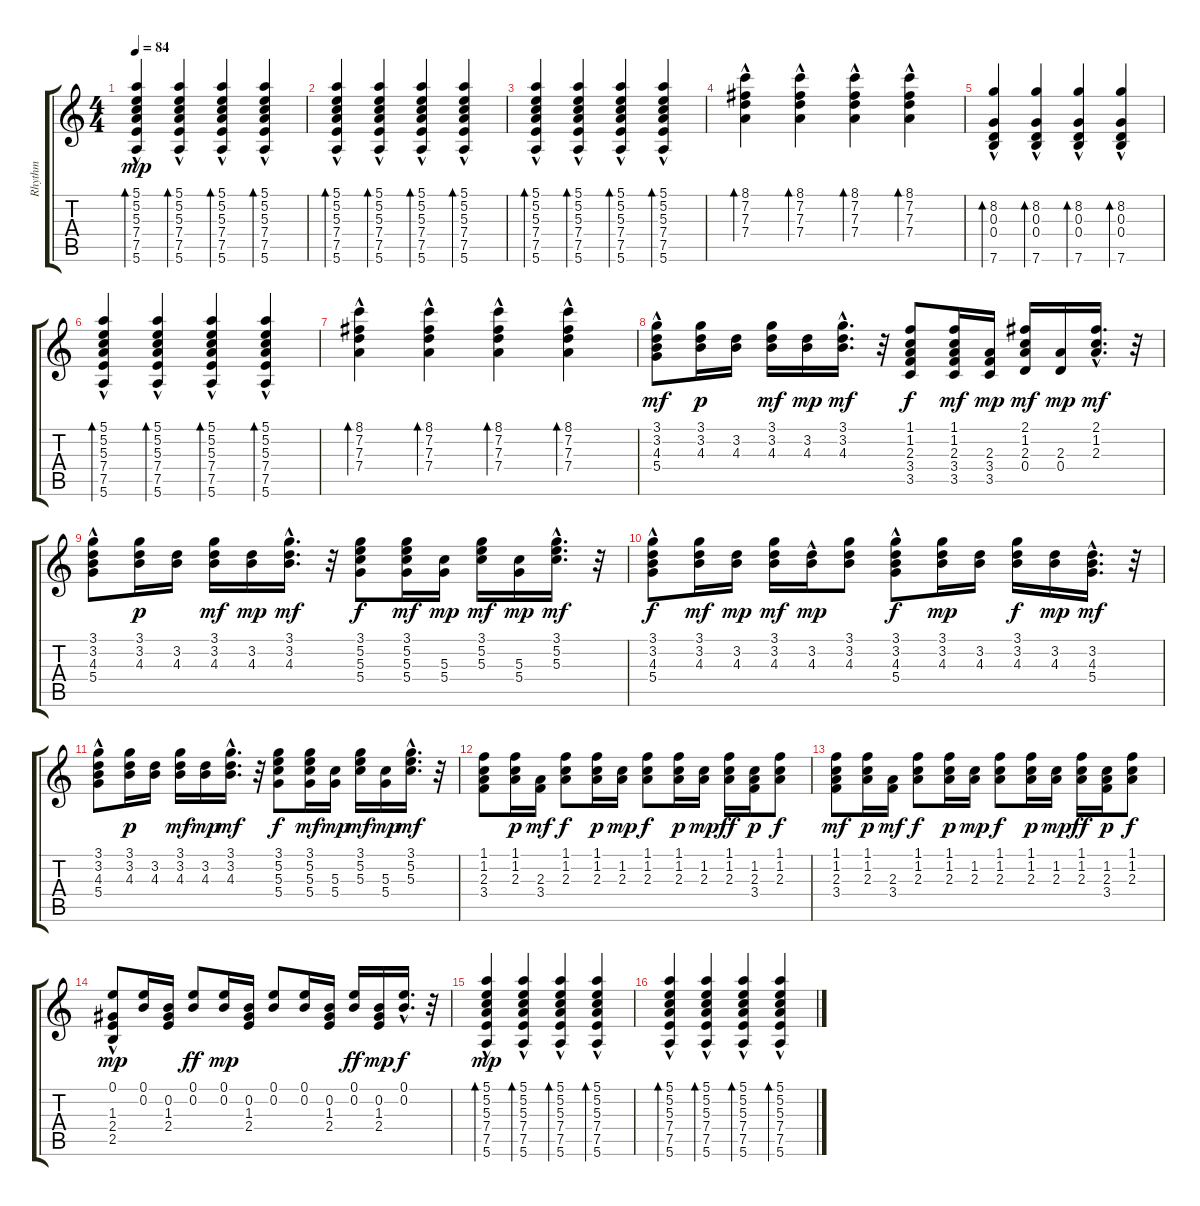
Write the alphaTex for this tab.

\track ("Rhythm" "Rhythm") {instrument acousticguitarsteel}
\staff {score tabs}
\tuning (E4 B3 G3 D3 A2 E2) {hide}
\ts (4 4)
\tempo 84
\clef g2
\ks c
(5.1 5.2 5.3 7.4{hac} 7.5{hac} 5.6).4{bd 60 dy mp} (5.1 5.2 5.3 7.4{hac} 7.5{hac} 5.6).4{bd 60} (5.1 5.2 5.3 7.4{hac} 7.5{hac} 5.6).4{bd 60} (5.1 5.2 5.3 7.4{hac} 7.5{hac} 5.6).4{bd 60} |
(5.1 5.2 5.3 7.4{hac} 7.5{hac} 5.6).4{bd 60} (5.1 5.2 5.3 7.4{hac} 7.5{hac} 5.6).4{bd 60} (5.1 5.2 5.3 7.4{hac} 7.5{hac} 5.6).4{bd 60} (5.1 5.2 5.3 7.4{hac} 7.5{hac} 5.6).4{bd 60} |
(5.1 5.2 5.3 7.4{hac} 7.5{hac} 5.6).4{bd 60} (5.1 5.2 5.3 7.4{hac} 7.5{hac} 5.6).4{bd 60} (5.1 5.2 5.3 7.4{hac} 7.5{hac} 5.6).4{bd 60} (5.1 5.2 5.3 7.4{hac} 7.5{hac} 5.6).4{bd 60} |
(8.1 7.2 7.3 7.4{hac}).4{bd 60} (8.1 7.2 7.3 7.4{hac}).4{bd 60} (8.1 7.2 7.3 7.4{hac}).4{bd 60} (8.1 7.2 7.3 7.4{hac}).4{bd 60} |
(8.2 0.3 0.4{hac} 7.6{hac}).4{bd 60} (8.2 0.3 0.4{hac} 7.6{hac}).4{bd 60} (8.2 0.3 0.4{hac} 7.6{hac}).4{bd 60} (8.2 0.3 0.4{hac} 7.6{hac}).4{bd 60} |
(5.1 5.2 5.3 7.4{hac} 7.5{hac} 5.6).4{bd 60} (5.1 5.2 5.3 7.4{hac} 7.5{hac} 5.6).4{bd 60} (5.1 5.2 5.3 7.4{hac} 7.5{hac} 5.6).4{bd 60} (5.1 5.2 5.3 7.4{hac} 7.5{hac} 5.6).4{bd 60} |
(8.1 7.2 7.3 7.4{hac}).4{bd 60} (8.1 7.2 7.3 7.4{hac}).4{bd 60} (8.1 7.2 7.3 7.4{hac}).4{bd 60} (8.1 7.2 7.3 7.4{hac}).4{bd 60} |
(3.1 3.2 4.3 5.4{hac}).8{dy mf} (3.1 3.2 4.3).16{dy p} (3.2 4.3).16 (3.1 3.2 4.3).16{dy mf} (3.2 4.3).16{dy mp} (3.1{hac} 3.2{hac} 4.3{hac}).16{d dy mf} r.32 (1.1 1.2 2.3 3.4 3.5).8{dy f} (1.1 1.2 2.3 3.4 3.5).16{dy mf} (2.3 3.4 3.5).16{dy mp} (2.1 1.2 2.3 0.4).16{dy mf} (2.3 0.4).16{dy mp} (2.1{hac} 1.2{hac} 2.3{hac}).16{d dy mf} r.32 |
(3.1 3.2 4.3 5.4{hac}).8 (3.1 3.2 4.3).16{dy p} (3.2 4.3).16 (3.1 3.2 4.3).16{dy mf} (3.2 4.3).16{dy mp} (3.1{hac} 3.2{hac} 4.3{hac}).16{d dy mf} r.32 (3.1 5.2 5.3 5.4).8{dy f} (3.1 5.2 5.3 5.4).16{dy mf} (5.3 5.4).16{dy mp} (3.1 5.2 5.3).16{dy mf} (5.3 5.4).16{dy mp} (3.1{hac} 5.2{hac} 5.3{hac}).16{d dy mf} r.32 |
(3.1 3.2 4.3 5.4{hac}).8{dy f} (3.1 3.2 4.3).16{dy mf} (3.2 4.3).16{dy mp} (3.1 3.2 4.3).16{dy mf} (3.2 4.3{hac}).16{dy mp} (3.1 3.2 4.3).8 (3.1 3.2 4.3 5.4{hac}).8{dy f} (3.1 3.2 4.3).16{dy mp} (3.2 4.3).16 (3.1 3.2 4.3).16{dy f} (3.2 4.3).16{dy mp} (3.2{hac} 4.3{hac} 5.4{hac}).16{d dy mf} r.32 |
(3.1 3.2 4.3 5.4{hac}).8 (3.1 3.2 4.3).16{dy p} (3.2 4.3).16 (3.1 3.2 4.3).16{dy mf} (3.2 4.3).16{dy mp} (3.1{hac} 3.2{hac} 4.3{hac}).16{d dy mf} r.32 (3.1 5.2 5.3 5.4).8{dy f} (3.1 5.2 5.3 5.4).16{dy mf} (5.3 5.4).16{dy mp} (3.1 5.2 5.3).16{dy mf} (5.3 5.4).16{dy mp} (3.1{hac} 5.2{hac} 5.3{hac}).16{d dy mf} r.32 |
(1.1 1.2 2.3 3.4).8 (1.1 1.2 2.3).16{dy p} (2.3 3.4).16{dy mf} (1.1 1.2 2.3).8{dy f} (1.1 1.2 2.3).16{dy p} (1.2 2.3).16{dy mp} (1.1 1.2 2.3).8{dy f} (1.1 1.2 2.3).16{dy p} (1.2 2.3).16{dy mp} (1.1 1.2 2.3).16{dy ff} (1.2 2.3 3.4).16{dy p} (1.1 1.2 2.3).8{dy f} |
(1.1 1.2 2.3 3.4).8{dy mf} (1.1 1.2 2.3).16{dy p} (2.3 3.4).16{dy mf} (1.1 1.2 2.3).8{dy f} (1.1 1.2 2.3).16{dy p} (1.2 2.3).16{dy mp} (1.1 1.2 2.3).8{dy f} (1.1 1.2 2.3).16{dy p} (1.2 2.3).16{dy mp} (1.1 1.2 2.3).16{dy ff} (1.2 2.3 3.4).16{dy p} (1.1 1.2 2.3).8{dy f} |
(0.1 1.3{hac} 2.4{hac} 2.5).8{dy mp} (0.1 0.2).16 (0.2 1.3 2.4).16 (0.1 0.2).8{dy ff} (0.1 0.2).16{dy mp} (0.2 1.3 2.4).16 (0.1 0.2).8 (0.1 0.2).16 (0.2 1.3 2.4).16 (0.1 0.2).16{dy ff} (0.2 1.3 2.4).16{dy mp} (0.1{hac} 0.2{hac}).16{d dy f} r.32 |
(5.1 5.2 5.3 7.4{hac} 7.5{hac} 5.6).4{bd 60 dy mp} (5.1 5.2 5.3 7.4{hac} 7.5{hac} 5.6).4{bd 60} (5.1 5.2 5.3 7.4{hac} 7.5{hac} 5.6).4{bd 60} (5.1 5.2 5.3 7.4{hac} 7.5{hac} 5.6).4{bd 60} |
(5.1 5.2 5.3 7.4{hac} 7.5{hac} 5.6).4{bd 60} (5.1 5.2 5.3 7.4{hac} 7.5{hac} 5.6).4{bd 60} (5.1 5.2 5.3 7.4{hac} 7.5{hac} 5.6).4{bd 60} (5.1 5.2 5.3 7.4{hac} 7.5{hac} 5.6).4{bd 60}
